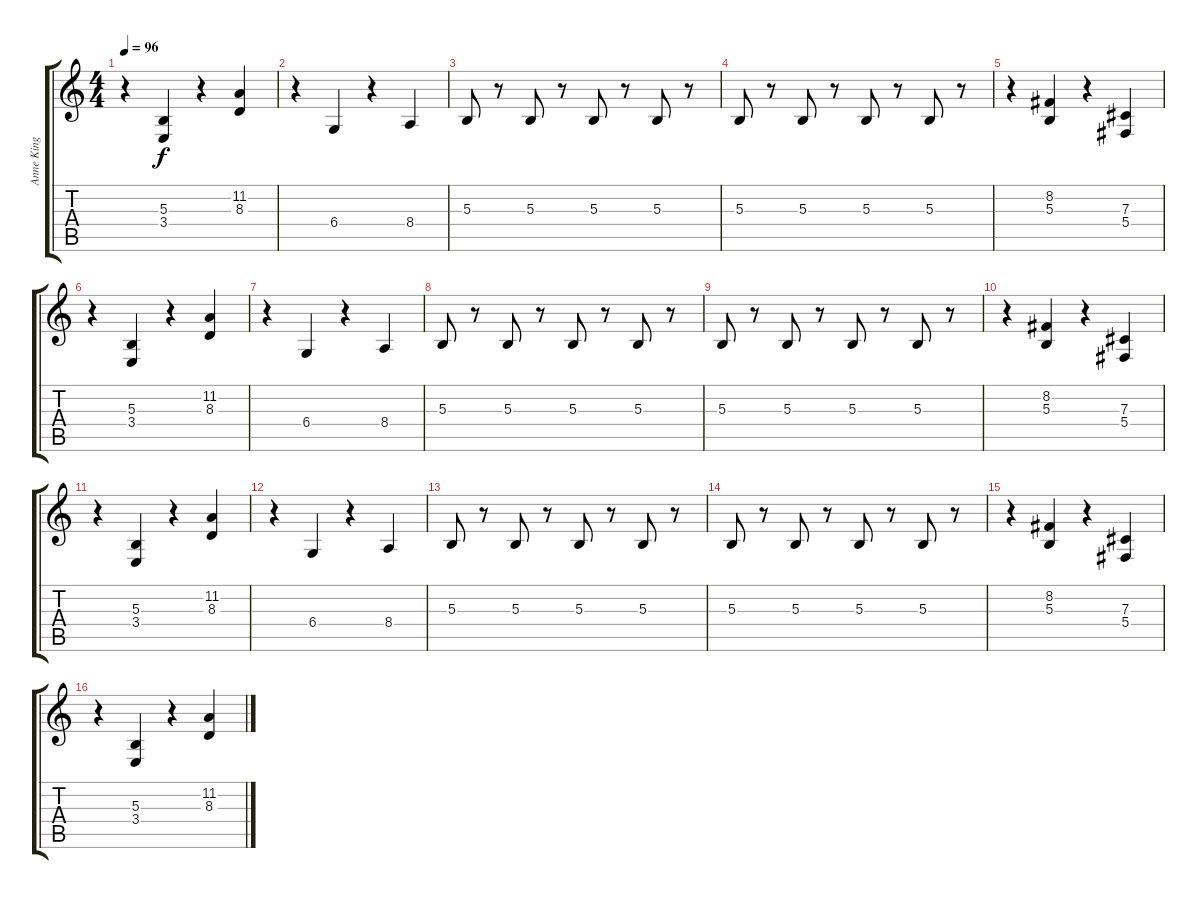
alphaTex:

\track ("Anne King" "Anne King") {instrument sopranosax}
\staff {score tabs}
\tuning (Eb4 Bb3 Gb3 Db3 Ab2 Eb2) {hide}
\ts (4 4)
\tempo 96
\clef g2
\ks c
r.4{dy f} (5.3 3.4).4 r.4 (11.2 8.3).4 |
r.4 6.4.4 r.4 8.4.4 |
5.3.8 r.8 5.3.8 r.8 5.3.8 r.8 5.3.8 r.8 |
5.3.8 r.8 5.3.8 r.8 5.3.8 r.8 5.3.8 r.8 |
r.4 (8.2 5.3).4 r.4 (7.3 5.4).4 |
r.4 (5.3 3.4).4 r.4 (11.2 8.3).4 |
r.4 6.4.4 r.4 8.4.4 |
5.3.8 r.8 5.3.8 r.8 5.3.8 r.8 5.3.8 r.8 |
5.3.8 r.8 5.3.8 r.8 5.3.8 r.8 5.3.8 r.8 |
r.4 (8.2 5.3).4 r.4 (7.3 5.4).4 |
r.4 (5.3 3.4).4 r.4 (11.2 8.3).4 |
r.4 6.4.4 r.4 8.4.4 |
5.3.8 r.8 5.3.8 r.8 5.3.8 r.8 5.3.8 r.8 |
5.3.8 r.8 5.3.8 r.8 5.3.8 r.8 5.3.8 r.8 |
r.4 (8.2 5.3).4 r.4 (7.3 5.4).4 |
r.4 (5.3 3.4).4 r.4 (11.2 8.3).4
